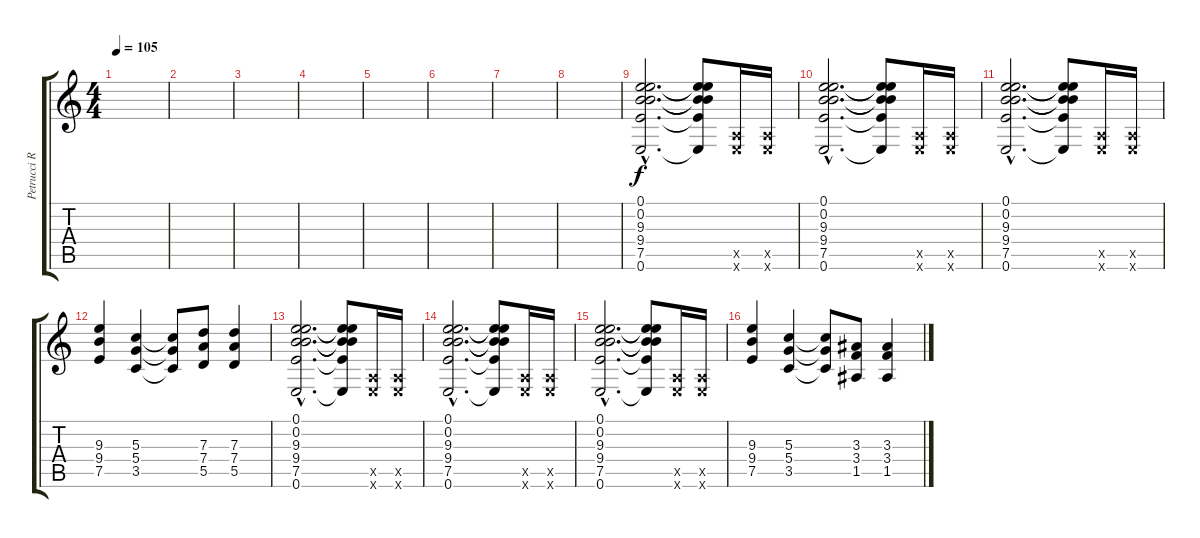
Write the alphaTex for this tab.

\track ("Petrucci Rythm" "Petrucci R") {instrument distortionguitar}
\staff {score tabs}
\tuning (E4 B3 G3 D3 A2 E2) {hide}
\ts (4 4)
\tempo 105
\clef g2
\ks c
|
|
|
|
|
|
|
|
(0.1{hac} 0.2{hac} 9.3{hac} 9.4{hac} 7.5{hac} 0.6{hac}).2{d} (0.1{t} 0.2{t} 9.3{t} 9.4{t} 7.5{t} 0.6{t}).8 (0.5{x} 0.6{x}).16 (0.5{x} 0.6{x}).16 |
(0.1{hac} 0.2{hac} 9.3{hac} 9.4{hac} 7.5{hac} 0.6{hac}).2{d} (0.1{t} 0.2{t} 9.3{t} 9.4{t} 7.5{t} 0.6{t}).8 (0.5{x} 0.6{x}).16 (0.5{x} 0.6{x}).16 |
(0.1{hac} 0.2{hac} 9.3{hac} 9.4{hac} 7.5{hac} 0.6{hac}).2{d} (0.1{t} 0.2{t} 9.3{t} 9.4{t} 7.5{t} 0.6{t}).8 (0.5{x} 0.6{x}).16 (0.5{x} 0.6{x}).16 |
(9.3 9.4 7.5).4 (5.3 5.4 3.5).4 (5.3{t} 5.4{t} 3.5{t}).8 (7.3 7.4 5.5).8 (7.3 7.4 5.5).4 |
(0.1{hac} 0.2{hac} 9.3{hac} 9.4{hac} 7.5{hac} 0.6{hac}).2{d} (0.1{t} 0.2{t} 9.3{t} 9.4{t} 7.5{t} 0.6{t}).8 (0.5{x} 0.6{x}).16 (0.5{x} 0.6{x}).16 |
(0.1{hac} 0.2{hac} 9.3{hac} 9.4{hac} 7.5{hac} 0.6{hac}).2{d} (0.1{t} 0.2{t} 9.3{t} 9.4{t} 7.5{t} 0.6{t}).8 (0.5{x} 0.6{x}).16 (0.5{x} 0.6{x}).16 |
(0.1{hac} 0.2{hac} 9.3{hac} 9.4{hac} 7.5{hac} 0.6{hac}).2{d} (0.1{t} 0.2{t} 9.3{t} 9.4{t} 7.5{t} 0.6{t}).8 (0.5{x} 0.6{x}).16 (0.5{x} 0.6{x}).16 |
(9.3 9.4 7.5).4 (5.3 5.4 3.5).4 (5.3{t} 5.4{t} 3.5{t}).8 (3.3 3.4 1.5).8 (3.3 3.4 1.5).4
